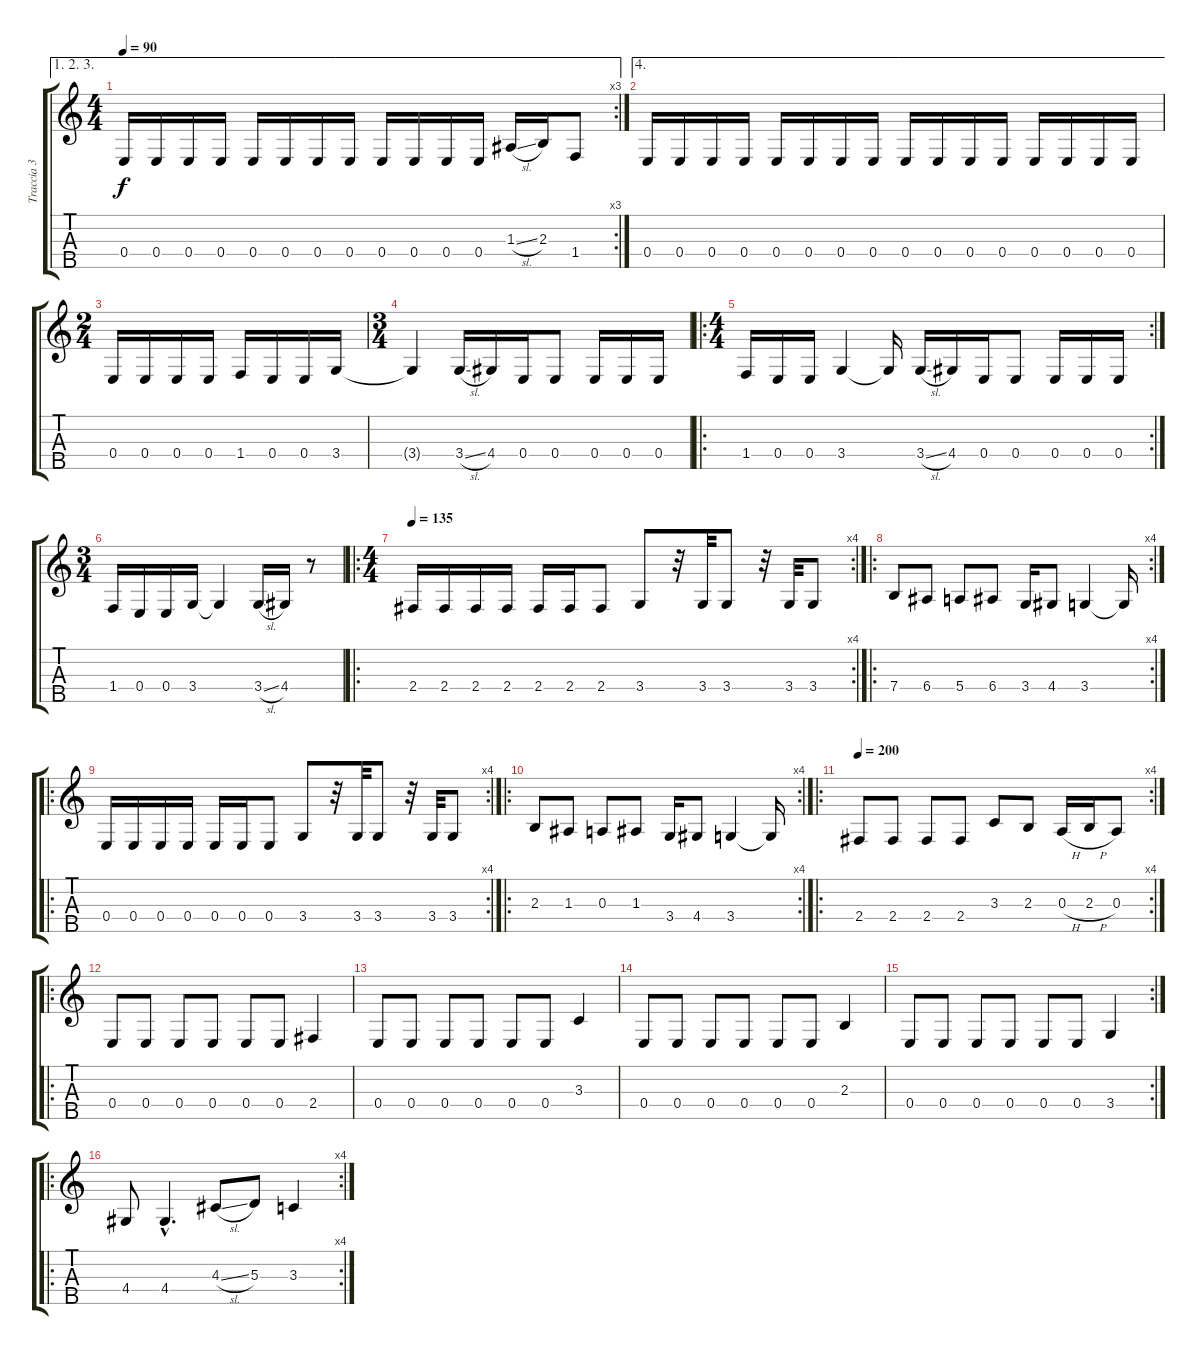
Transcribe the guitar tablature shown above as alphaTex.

\track ("Traccia 3" "Traccia 3") {instrument electricbassfinger}
\staff {score tabs}
\tuning (G3 D3 A2 E2 B1) {hide}
\ae (1 2 3)
\rc 3
\ts (4 4)
\tempo 90
\clef g2
\ks c
0.4.16{dy f} 0.4.16 0.4.16 0.4.16 0.4.16 0.4.16 0.4.16 0.4.16 0.4.16 0.4.16 0.4.16 0.4.16 1.3{sl}.16 2.3.16 1.4.8 |
\ae 4
0.4.16 0.4.16 0.4.16 0.4.16 0.4.16 0.4.16 0.4.16 0.4.16 0.4.16 0.4.16 0.4.16 0.4.16 0.4.16 0.4.16 0.4.16 0.4.16 |
\ts (2 4)
0.4.16 0.4.16 0.4.16 0.4.16 1.4.16 0.4.16 0.4.16 3.4.16 |
\ts (3 4)
3.4{t}.4 3.4{sl}.16 4.4.16 0.4.16 0.4.8 0.4.16 0.4.16 0.4.16 |
\ro
\rc 2
\ts (4 4)
1.4.16 0.4.16 0.4.16 3.4.4 3.4{t}.16 3.4{sl}.16 4.4.16 0.4.16 0.4.8 0.4.16 0.4.16 0.4.16 |
\ts (3 4)
1.4.16 0.4.16 0.4.16 3.4.16 3.4{t}.4 3.4{sl}.16 4.4.16 r.8 |
\ro
\rc 4
\ts (4 4)
\tempo 135
2.4.16 2.4.16 2.4.16 2.4.16 2.4.16 2.4.16 2.4.8 3.4.8 r.32 3.4.32 3.4.8 r.32 3.4.32 3.4.8 |
\ro
\rc 4
7.4.8 6.4.8 5.4.8 6.4.8 3.4.16 4.4.8 3.4.4 3.4{t}.16 |
\ro
\rc 4
0.4.16 0.4.16 0.4.16 0.4.16 0.4.16 0.4.16 0.4.8 3.4.8 r.32 3.4.32 3.4.8 r.32 3.4.32 3.4.8 |
\ro
\rc 4
2.3.8 1.3.8 0.3.8 1.3.8 3.4.16 4.4.8 3.4.4 3.4{t}.16 |
\ro
\rc 4
\tempo 210
\tempo 200
2.4.8 2.4.8 2.4.8 2.4.8 3.3.8 2.3.8 0.3{h}.16 2.3{h}.16 0.3.8 |
\ro
0.4.8 0.4.8 0.4.8 0.4.8 0.4.8 0.4.8 2.4.4 |
0.4.8 0.4.8 0.4.8 0.4.8 0.4.8 0.4.8 3.3.4 |
0.4.8 0.4.8 0.4.8 0.4.8 0.4.8 0.4.8 2.3.4 |
\rc 2
0.4.8 0.4.8 0.4.8 0.4.8 0.4.8 0.4.8 3.4.4 |
\ro
\rc 4
4.4.8 4.4{hac}.4{d} 4.3{sl}.8 5.3.8 3.3.4
